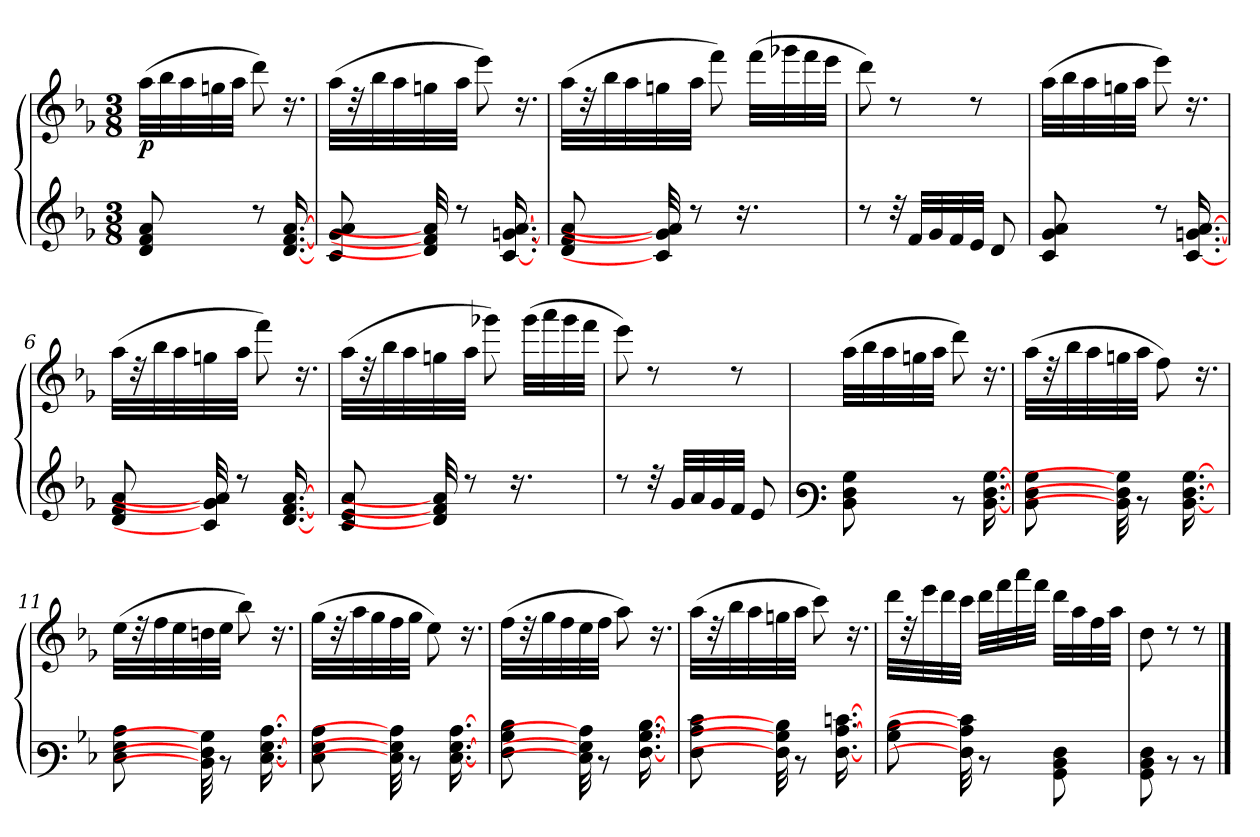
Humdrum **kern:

**kern	**kern	**dynam
*part1	*part1	*part1
*staff2	*staff1	*staff1/2
*clefG3	*clefG3	*
*k[b-e-]	*k[b-e-]	*
*M3/8	*M3/8	*
=1	=1	=1
!	!	!LO:DY:b
8B-/ 8d/ 8f/	(>32ff\LLL	p
.	32gg\	.
.	32ff\	.
.	32een\	.
32ryy	32ff\JJJ	.
8rb	8bb-\)	.
[16.B-/ [16.d/ [16.f/	16.rb	.
=2	=2	=2
8A/ 8e-/ 8f/	(>32ff\LLL	.
.	32rb	.
.	32gg\	.
.	32ff\	.
32B-/] 32d/] 32f/]	32een\	.
8rb	32ff\JJJ	.
.	8ccc\)	.
[16.A/ [16.e/ [16.f/	.	.
.	16.rb	.
32ryy	.	.
=3	=3	=3
8B-/ 8d/ 8f/	(>32ff\LLL	.
.	32rb	.
.	32gg\	.
.	32ff\	.
32A/] 32e/] 32f/]	32een\	.
8rb	32ff\JJJ	.
.	8ddd\)	.
16.rb	.	.
.	(>32ddd\LLL	.
.	32eee-X\	.
16ryy	32ddd\	.
.	32ccc\JJJ	.
=4	=4	=4
8rb	8bb-\)	.
32rb	8rb	.
32d/LLL	.	.
32e-/	.	.
32d/	.	.
32c/JJJ	8rb	.
8B-/	.	.
.	32ryy	.
!!LO:LB:g=z
=5	=5	=5
8A/ 8e-/ 8f/	(>32ff\LLL	.
.	32gg\	.
.	32ff\	.
.	32een\	.
32ryy	32ff\JJJ	.
8rb	8ccc\)	.
[16.A/ [16.e/ [16.f/	16.rb	.
=6	=6	=6
8B-/ 8d/ 8f/	(>32ff\LLL	.
.	32rb	.
.	32gg\	.
.	32ff\	.
32A/] 32e/] 32f/]	32een\	.
8rb	32ff\JJJ	.
.	8ddd\)	.
[16.B-/ [16.d/ [16.f/	.	.
.	16.rb	.
32ryy	.	.
=7	=7	=7
8A/ 8c/ 8f/	(>32ff\LLL	.
.	32rb	.
.	32gg\	.
.	32ff\	.
32B-/] 32d/] 32f/]	32een\	.
8rb	32ff\JJJ	.
.	8eee-X\)	.
16.rb	.	.
.	(>32eee-\LLL	.
.	32fff\	.
16ryy	32eee-\	.
.	32ddd\JJJ	.
=8	=8	=8
8rb	8ccc\)	.
32rb	8rb	.
32e-/LLL	.	.
32f/	.	.
32e-/	.	.
32d/JJJ	8rb	.
8c/	.	.
.	32ryy	.
!!LO:LB:g=z
=9	=9	=9
*clefF3	*	*
8D\ 8F\ 8B-\	(>32ff\LLL	.
.	32gg\	.
.	32ff\	.
.	32een\	.
32ryy	32ff\JJJ	.
8rD	8bb-\)	.
[16.D\ [16.F\ [16.B-\	16.rb	.
=10	=10	=10
8D\ 8F\ 8B-\	(>32ff\LLL	.
.	32rb	.
.	32gg\	.
.	32ff\	.
32D\] 32F\] 32B-\]	32een\	.
8rD	32ff\JJJ	.
.	8dd\)	.
[16.D\ [16.F\ [16.B-\	.	.
.	16.rb	.
32ryy	.	.
=11	=11	=11
8E-\ 8G\ 8c\	(>32cc\LLL	.
.	32rb	.
.	32dd\	.
.	32cc\	.
32D\] 32F\] 32B-\]	32bn\	.
8rD	32cc\JJJ	.
.	8gg\)	.
[16.E-\ [16.G\ [16.c\	.	.
.	16.rb	.
32ryy	.	.
=12	=12	=12
8E-\ 8G\ 8c\	(>32ee-\LLL	.
.	32rb	.
.	32ff\	.
.	32ee-\	.
32E-\] 32G\] 32c\]	32dd\	.
8rD	32ee-\JJJ	.
.	8cc\)	.
[16.E-\ [16.G\ [16.c\	.	.
.	16.rb	.
32ryy	.	.
!!LO:LB:g=z
=13	=13	=13
8F\ 8B-\ 8d\	(>32dd\LLL	.
.	32rb	.
.	32ee-\	.
.	32dd\	.
32E-\] 32G\] 32c\]	32cc\	.
8rD	32dd\JJJ	.
.	8ff\)	.
[16.F\ [16.B-\ [16.d\	.	.
.	16.rb	.
32ryy	.	.
=14	=14	=14
8F\ 8c\ 8e-\	(>32ff\LLL	.
.	32rb	.
.	32gg\	.
.	32ff\	.
32F\] 32B-\] 32d\]	32een\	.
8rD	32ff\JJJ	.
.	8aa\)	.
[16.F\ [16.c\ [16.e\	.	.
.	16.rb	.
32ryy	.	.
=15	=15	=15
8B-\ 8d\	32bb-\LLL	.
.	32rb	.
.	32ccc\	.
.	32bb-\	.
32F\] 32c\] 32e\]	32aa\JJJ	.
8rD	32bb-\LLL	.
.	32ddd\	.
.	32fff\	.
.	32ddd\JJJ	.
8BB-\ 8D\ 8F\	32bb-\LLL	.
.	32ff\	.
.	32dd\	.
.	32ff\JJJ	.
=16	=16	=16
8BB-\ 8D\ 8F\	8b-\	.
8rD	8rb	.
8rD	8rb	.
==	==	==
*-	*-	*-
